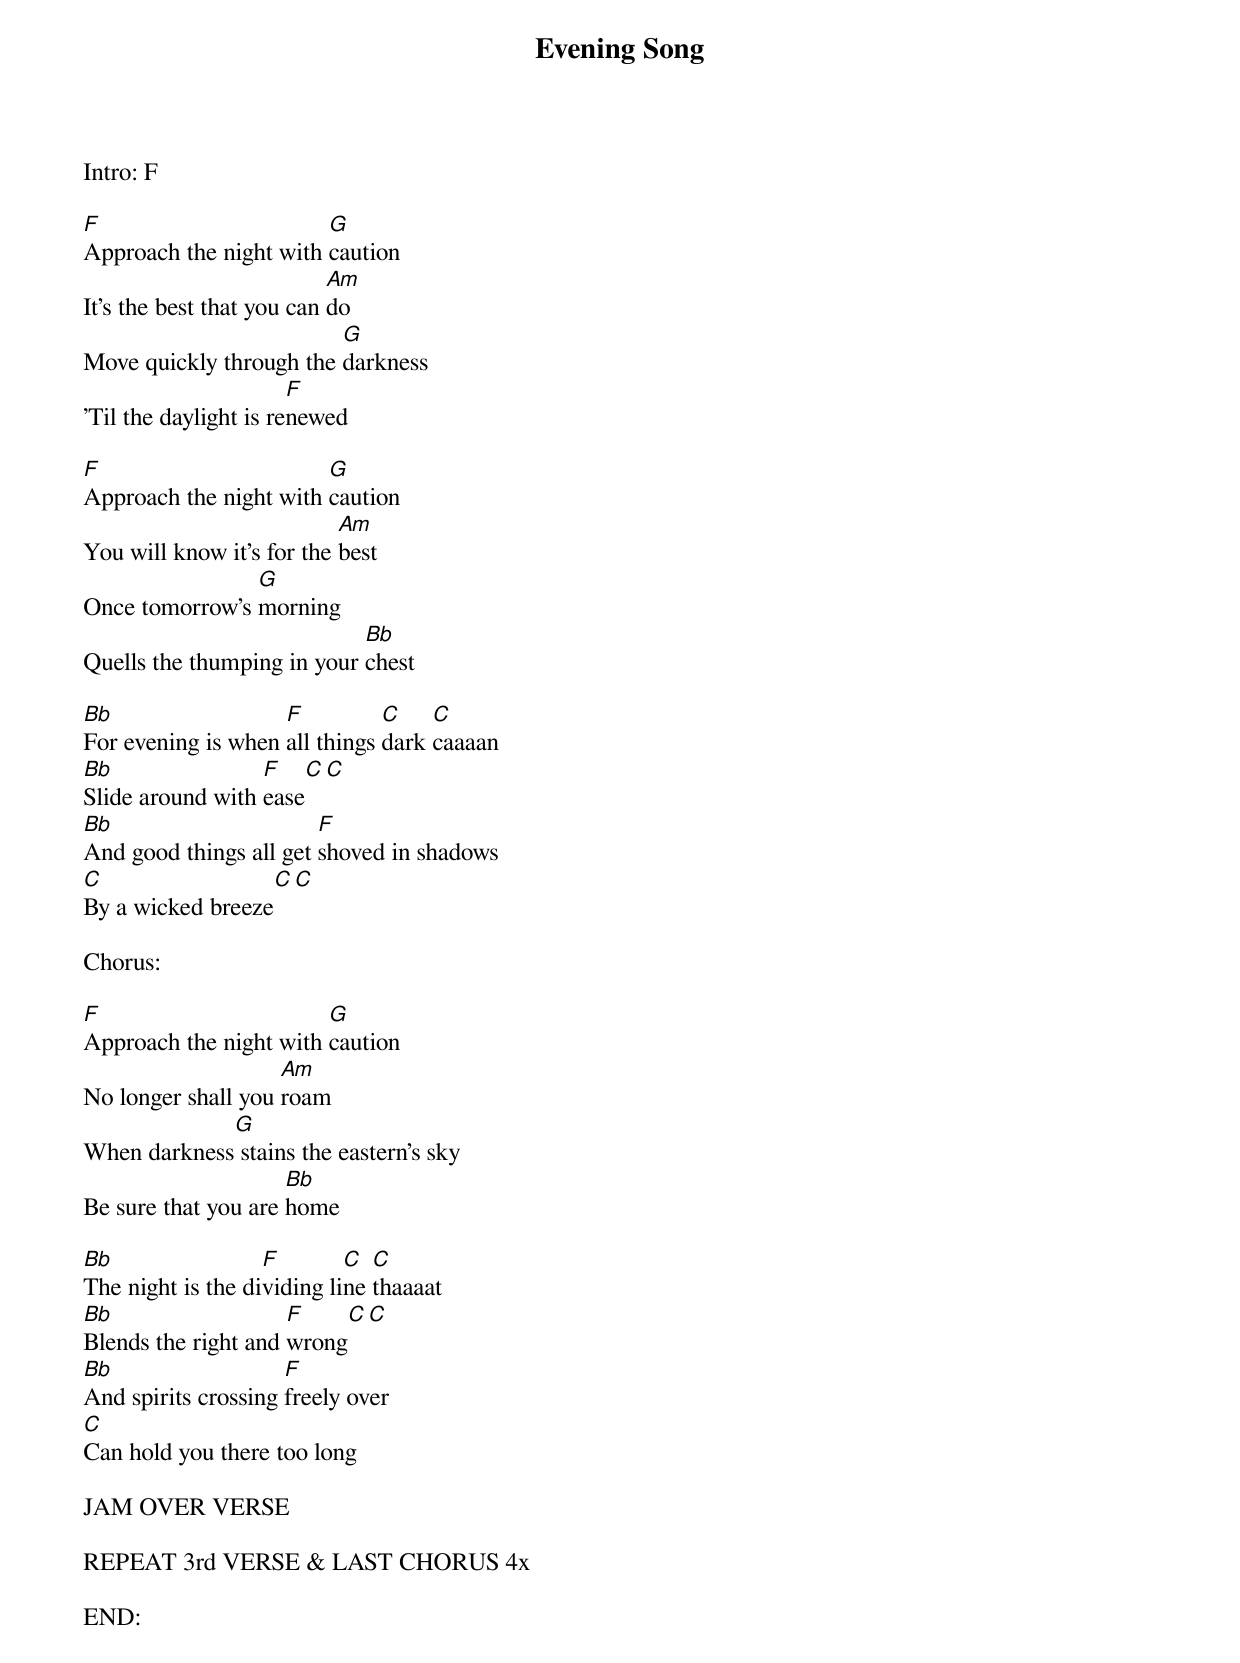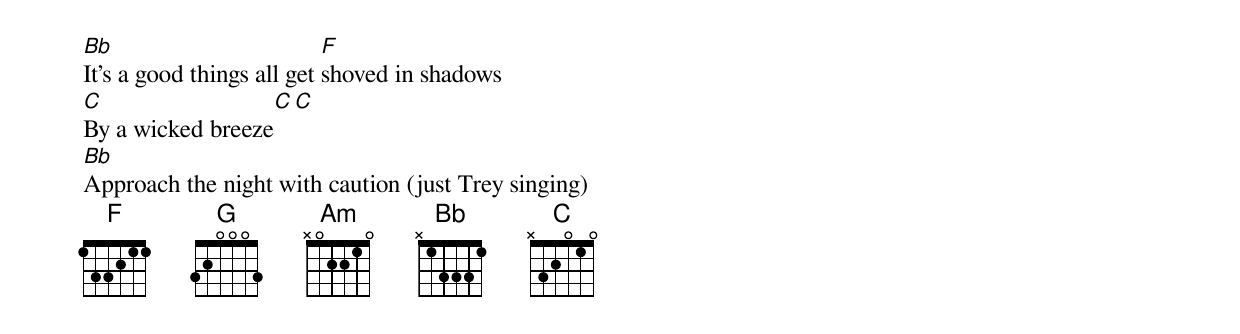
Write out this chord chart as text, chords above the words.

Evening Song

Intro: F

F                       G
Approach the night with caution
                           Am
It’s the best that you can do
                         G
Move quickly through the darkness
                       F
’Til the daylight is renewed

F                       G
Approach the night with caution
                           Am
You will know it’s for the best
                G
Once tomorrow’s morning
                            Bb
Quells the thumping in your chest

Bb                  F          C    C
For evening is when all things dark caaaan
Bb                F      C  C
Slide around with ease
Bb                      F
And good things all get shoved in shadows
C                   C  C
By a wicked breeze

Chorus:

F                       G
Approach the night with caution
                    Am
No longer shall you roam
             G
When darkness stains the eastern’s sky
                     Bb
Be sure that you are home

Bb                 F        C  C
The night is the dividing line thaaaat
Bb                   F      C  C
Blends the right and wrong
Bb                   F
And spirits crossing freely over
C
Can hold you there too long

JAM OVER VERSE

REPEAT 3rd VERSE & LAST CHORUS 4x

END:
Bb                         F
It’s a good things all get shoved in shadows
C                   C  C
By a wicked breeze
Bb
Approach the night with caution (just Trey singing)
